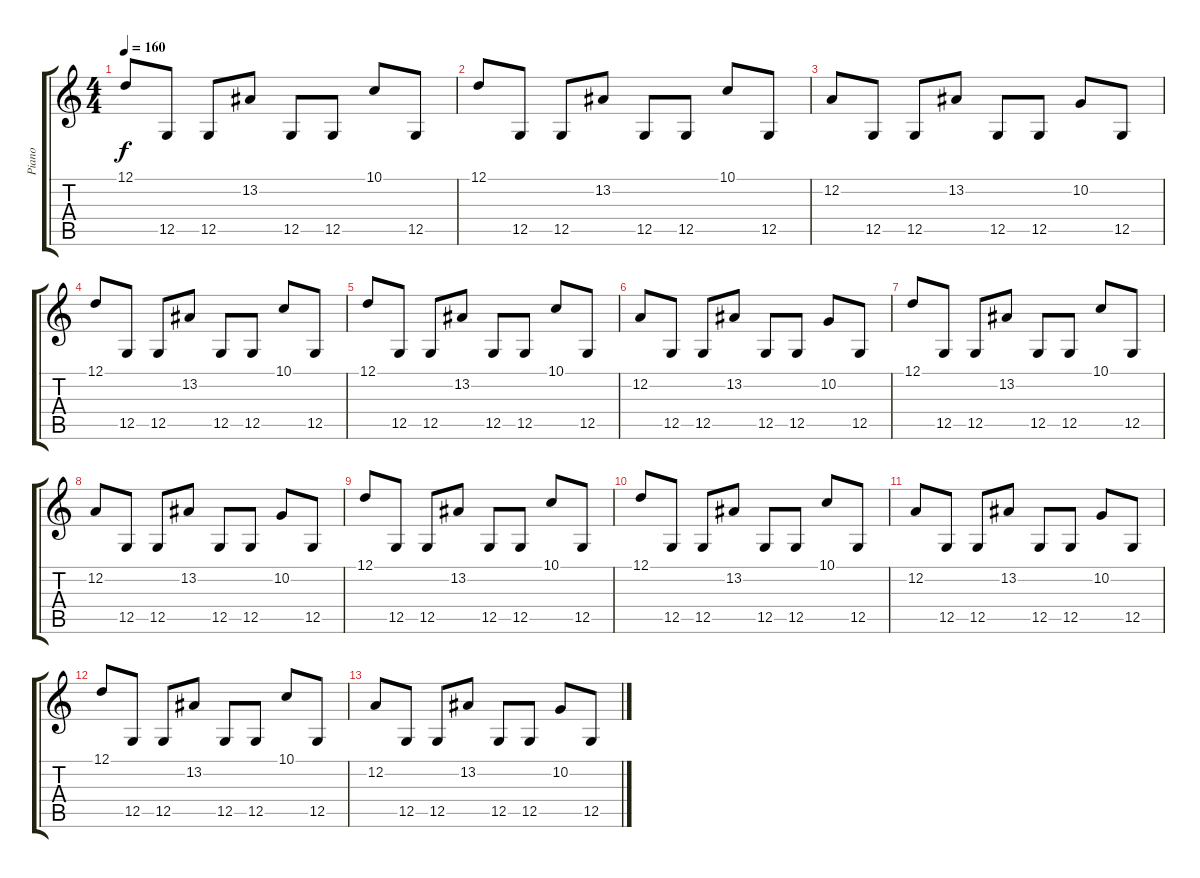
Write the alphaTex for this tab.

\track ("Piano" "Piano") {instrument brightacousticpiano}
\staff {score tabs}
\tuning (D4 A3 F3 C3 G2 D2) {hide}
\ts (4 4)
\tempo 160
\clef g2
\ks c
12.1.8{dy f} 12.5.8 12.5.8 13.2.8 12.5.8 12.5.8 10.1.8 12.5.8 |
12.1.8 12.5.8 12.5.8 13.2.8 12.5.8 12.5.8 10.1.8 12.5.8 |
12.2.8 12.5.8 12.5.8 13.2.8 12.5.8 12.5.8 10.2.8 12.5.8 |
12.1.8 12.5.8 12.5.8 13.2.8 12.5.8 12.5.8 10.1.8 12.5.8 |
12.1.8 12.5.8 12.5.8 13.2.8 12.5.8 12.5.8 10.1.8 12.5.8 |
12.2.8 12.5.8 12.5.8 13.2.8 12.5.8 12.5.8 10.2.8 12.5.8 |
12.1.8 12.5.8 12.5.8 13.2.8 12.5.8 12.5.8 10.1.8 12.5.8 |
12.2.8 12.5.8 12.5.8 13.2.8 12.5.8 12.5.8 10.2.8 12.5.8 |
12.1.8 12.5.8 12.5.8 13.2.8 12.5.8 12.5.8 10.1.8 12.5.8 |
12.1.8 12.5.8 12.5.8 13.2.8 12.5.8 12.5.8 10.1.8 12.5.8 |
12.2.8 12.5.8 12.5.8 13.2.8 12.5.8 12.5.8 10.2.8 12.5.8 |
12.1.8 12.5.8 12.5.8 13.2.8 12.5.8 12.5.8 10.1.8 12.5.8 |
12.2.8 12.5.8 12.5.8 13.2.8 12.5.8 12.5.8 10.2.8 12.5.8
